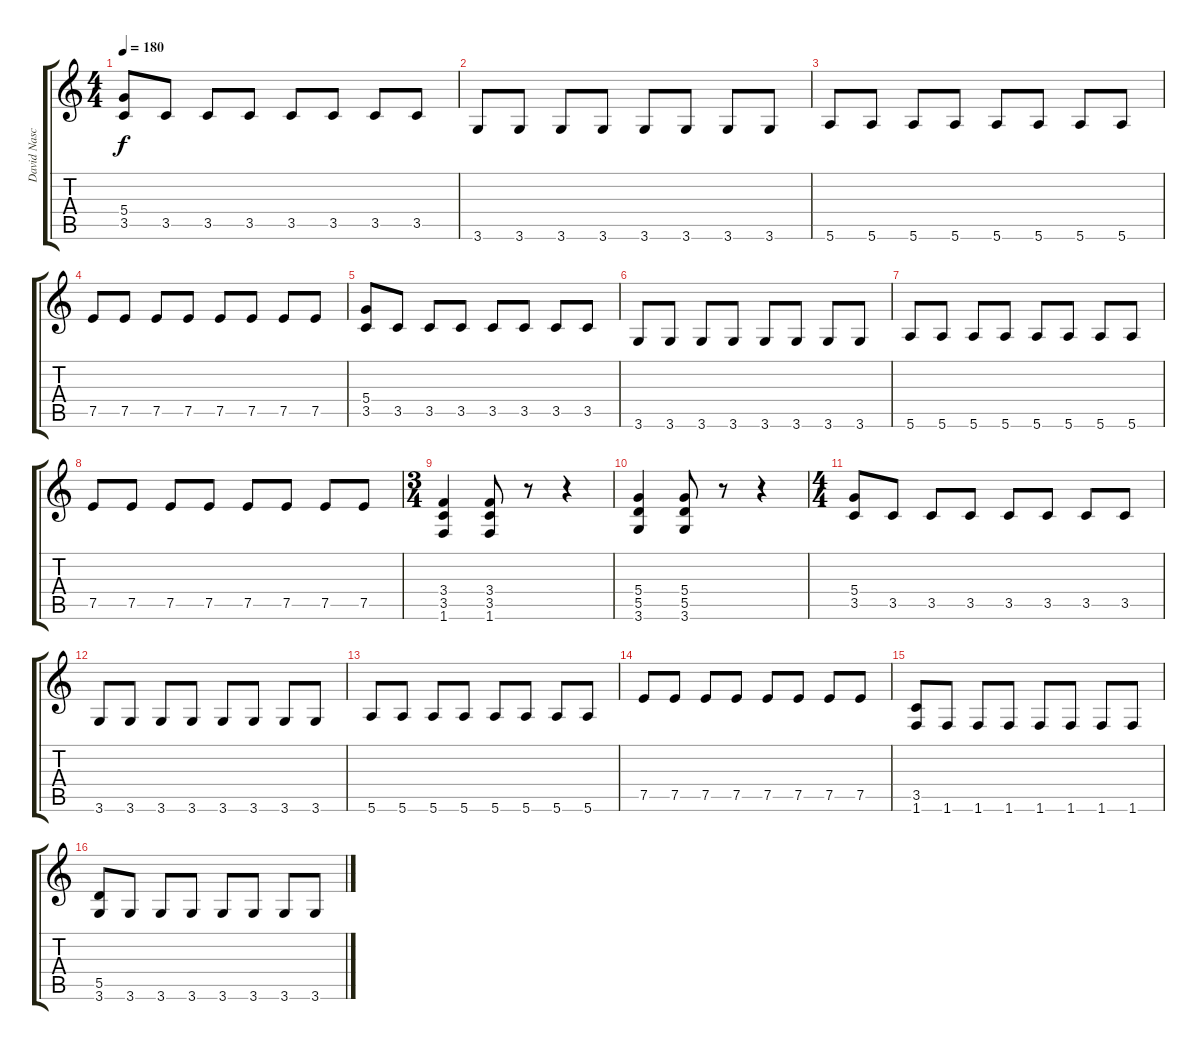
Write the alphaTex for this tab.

\track ("David Nascimento" "David Nasc") {instrument distortionguitar}
\staff {score tabs}
\tuning (E4 B3 G3 D3 A2 E2) {hide}
\ts (4 4)
\tempo 180
\clef g2
\ks c
(5.4 3.5).8{dy f} 3.5.8 3.5.8 3.5.8 3.5.8 3.5.8 3.5.8 3.5.8 |
3.6.8 3.6.8 3.6.8 3.6.8 3.6.8 3.6.8 3.6.8 3.6.8 |
5.6.8 5.6.8 5.6.8 5.6.8 5.6.8 5.6.8 5.6.8 5.6.8 |
7.5.8 7.5.8 7.5.8 7.5.8 7.5.8 7.5.8 7.5.8 7.5.8 |
(5.4 3.5).8 3.5.8 3.5.8 3.5.8 3.5.8 3.5.8 3.5.8 3.5.8 |
3.6.8 3.6.8 3.6.8 3.6.8 3.6.8 3.6.8 3.6.8 3.6.8 |
5.6.8 5.6.8 5.6.8 5.6.8 5.6.8 5.6.8 5.6.8 5.6.8 |
7.5.8 7.5.8 7.5.8 7.5.8 7.5.8 7.5.8 7.5.8 7.5.8 |
\ts (3 4)
(3.4 3.5 1.6).4 (3.4 3.5 1.6).8 r.8 r.4 |
(5.4 5.5 3.6).4 (5.4 5.5 3.6).8 r.8 r.4 |
\ts (4 4)
(5.4 3.5).8 3.5.8 3.5.8 3.5.8 3.5.8 3.5.8 3.5.8 3.5.8 |
3.6.8 3.6.8 3.6.8 3.6.8 3.6.8 3.6.8 3.6.8 3.6.8 |
5.6.8 5.6.8 5.6.8 5.6.8 5.6.8 5.6.8 5.6.8 5.6.8 |
7.5.8 7.5.8 7.5.8 7.5.8 7.5.8 7.5.8 7.5.8 7.5.8 |
(3.5 1.6).8 1.6.8 1.6.8 1.6.8 1.6.8 1.6.8 1.6.8 1.6.8 |
(5.5 3.6).8 3.6.8 3.6.8 3.6.8 3.6.8 3.6.8 3.6.8 3.6.8
